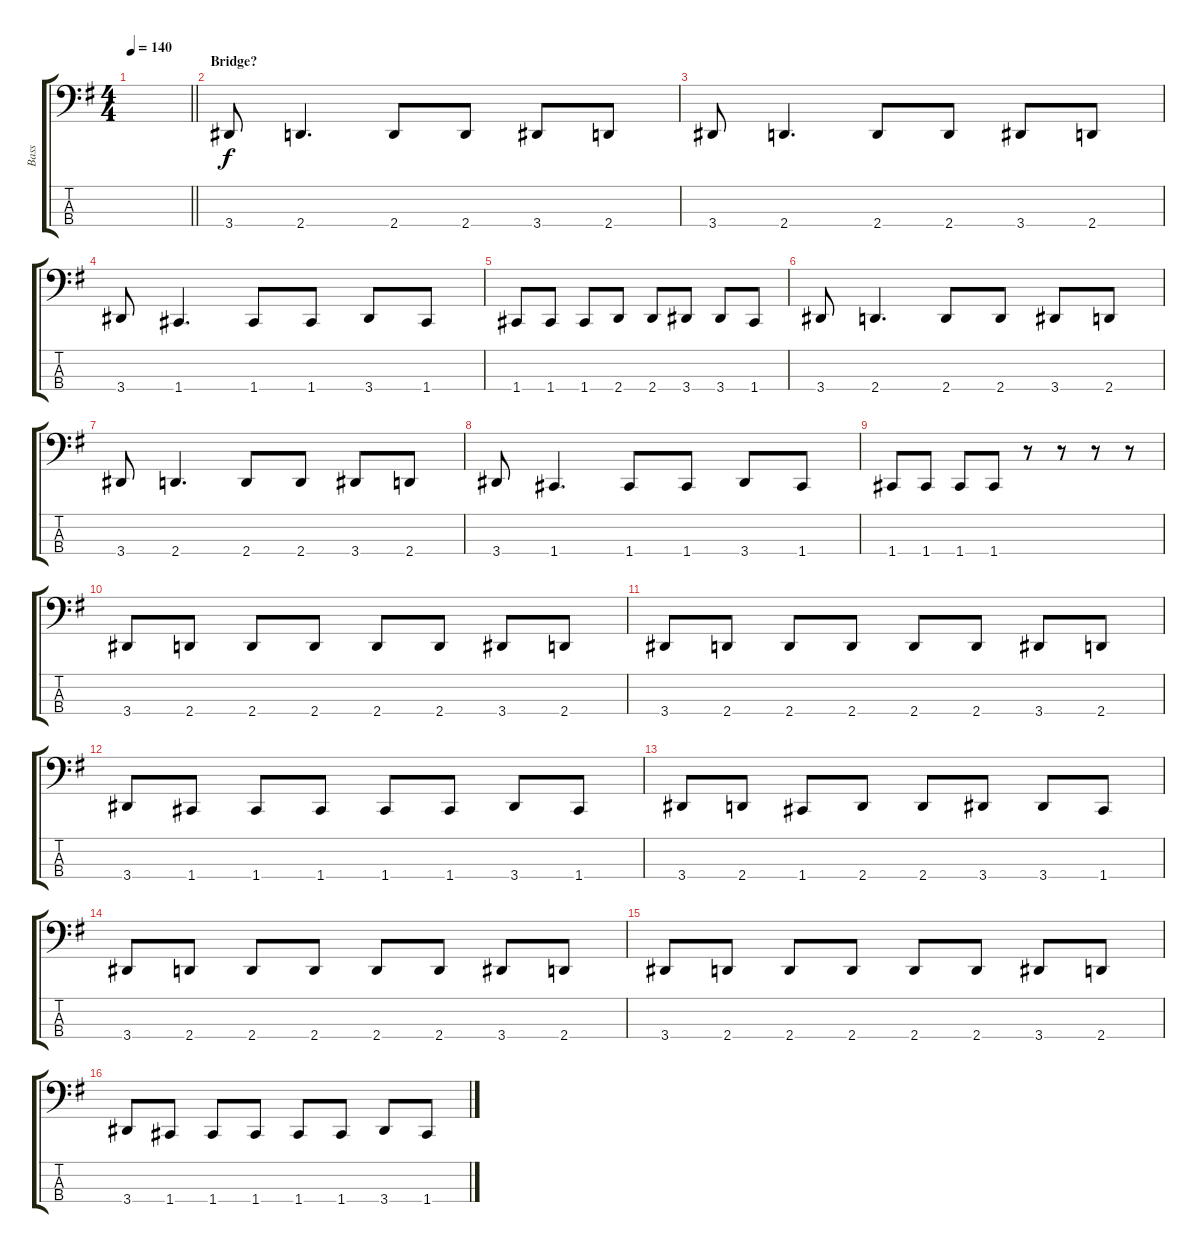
\track ("Bass" "Bass") {instrument electricbassfinger}
\staff {score tabs}
\tuning (F2 C2 G1 C1) {hide}
\ts (4 4)
\tempo 140
\clef f4
\barLineRight lightlight
\ks g
|
\section ("" "Bridge?")
3.4.8 2.4.4{d} 2.4.8 2.4.8 3.4.8 2.4.8 |
3.4.8 2.4.4{d} 2.4.8 2.4.8 3.4.8 2.4.8 |
3.4.8 1.4.4{d} 1.4.8 1.4.8 3.4.8 1.4.8 |
1.4.8 1.4.8 1.4.8 2.4.8 2.4.8 3.4.8 3.4.8 1.4.8 |
3.4.8 2.4.4{d} 2.4.8 2.4.8 3.4.8 2.4.8 |
3.4.8 2.4.4{d} 2.4.8 2.4.8 3.4.8 2.4.8 |
3.4.8 1.4.4{d} 1.4.8 1.4.8 3.4.8 1.4.8 |
1.4.8 1.4.8 1.4.8 1.4.8 r.8 r.8 r.8 r.8 |
3.4.8 2.4.8 2.4.8 2.4.8 2.4.8 2.4.8 3.4.8 2.4.8 |
3.4.8 2.4.8 2.4.8 2.4.8 2.4.8 2.4.8 3.4.8 2.4.8 |
3.4.8 1.4.8 1.4.8 1.4.8 1.4.8 1.4.8 3.4.8 1.4.8 |
3.4.8 2.4.8 1.4.8 2.4.8 2.4.8 3.4.8 3.4.8 1.4.8 |
3.4.8 2.4.8 2.4.8 2.4.8 2.4.8 2.4.8 3.4.8 2.4.8 |
3.4.8 2.4.8 2.4.8 2.4.8 2.4.8 2.4.8 3.4.8 2.4.8 |
3.4.8 1.4.8 1.4.8 1.4.8 1.4.8 1.4.8 3.4.8 1.4.8
